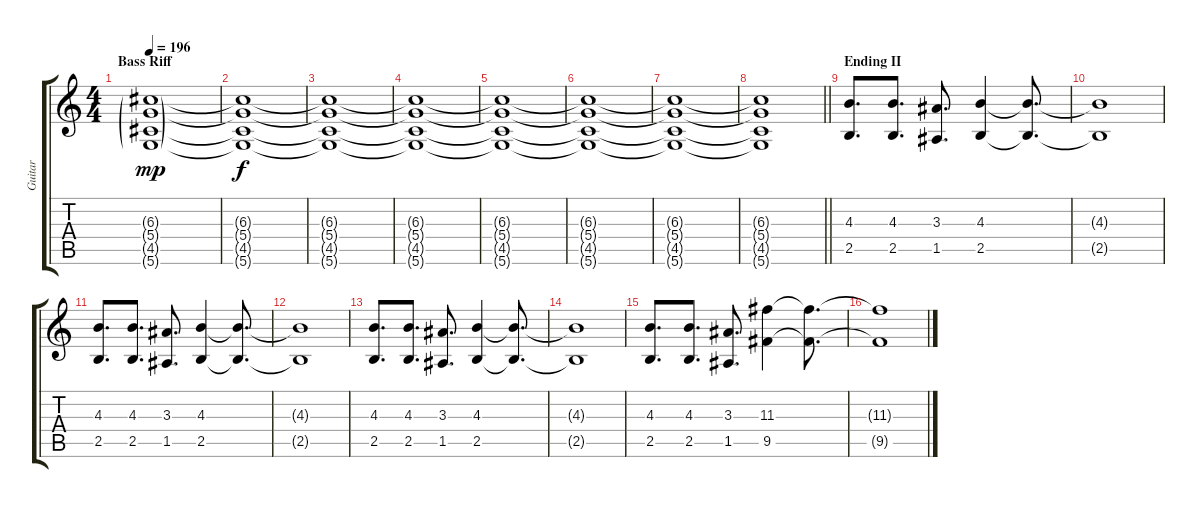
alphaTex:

\track ("Guitar" "Guitar") {instrument distortionguitar}
\staff {score tabs}
\tuning (E4 B3 G3 D3 A2 D2) {hide}
\ts (4 4)
\section ("" "Bass Riff")
\tempo 196
\clef g2
\ks c
(6.3{g} 5.4{g} 4.5{g} 5.6{g}).1{dy mp} |
(6.3{t} 5.4{t} 4.5{t} 5.6{t}).1{dy f} |
(6.3{t} 5.4{t} 4.5{t} 5.6{t}).1 |
(6.3{t} 5.4{t} 4.5{t} 5.6{t}).1 |
(6.3{t} 5.4{t} 4.5{t} 5.6{t}).1 |
(6.3{t} 5.4{t} 4.5{t} 5.6{t}).1 |
(6.3{t} 5.4{t} 4.5{t} 5.6{t}).1 |
\barLineRight lightlight
(6.3{t} 5.4{t} 4.5{t} 5.6{t}).1 |
\section ("" "Ending II")
(4.3 2.5).8{d} (4.3 2.5).8{d} (3.3 1.5).8{d} (4.3 2.5).4 (4.3{t} 2.5{t}).8{d} |
(4.3{t} 2.5{t}).1 |
(4.3 2.5).8{d} (4.3 2.5).8{d} (3.3 1.5).8{d} (4.3 2.5).4 (4.3{t} 2.5{t}).8{d} |
(4.3{t} 2.5{t}).1 |
(4.3 2.5).8{d} (4.3 2.5).8{d} (3.3 1.5).8{d} (4.3 2.5).4 (4.3{t} 2.5{t}).8{d} |
(4.3{t} 2.5{t}).1 |
(4.3 2.5).8{d} (4.3 2.5).8{d} (3.3 1.5).8{d} (11.3 9.5).4 (11.3{t} 9.5{t}).8{d} |
(11.3{t} 9.5{t}).1
